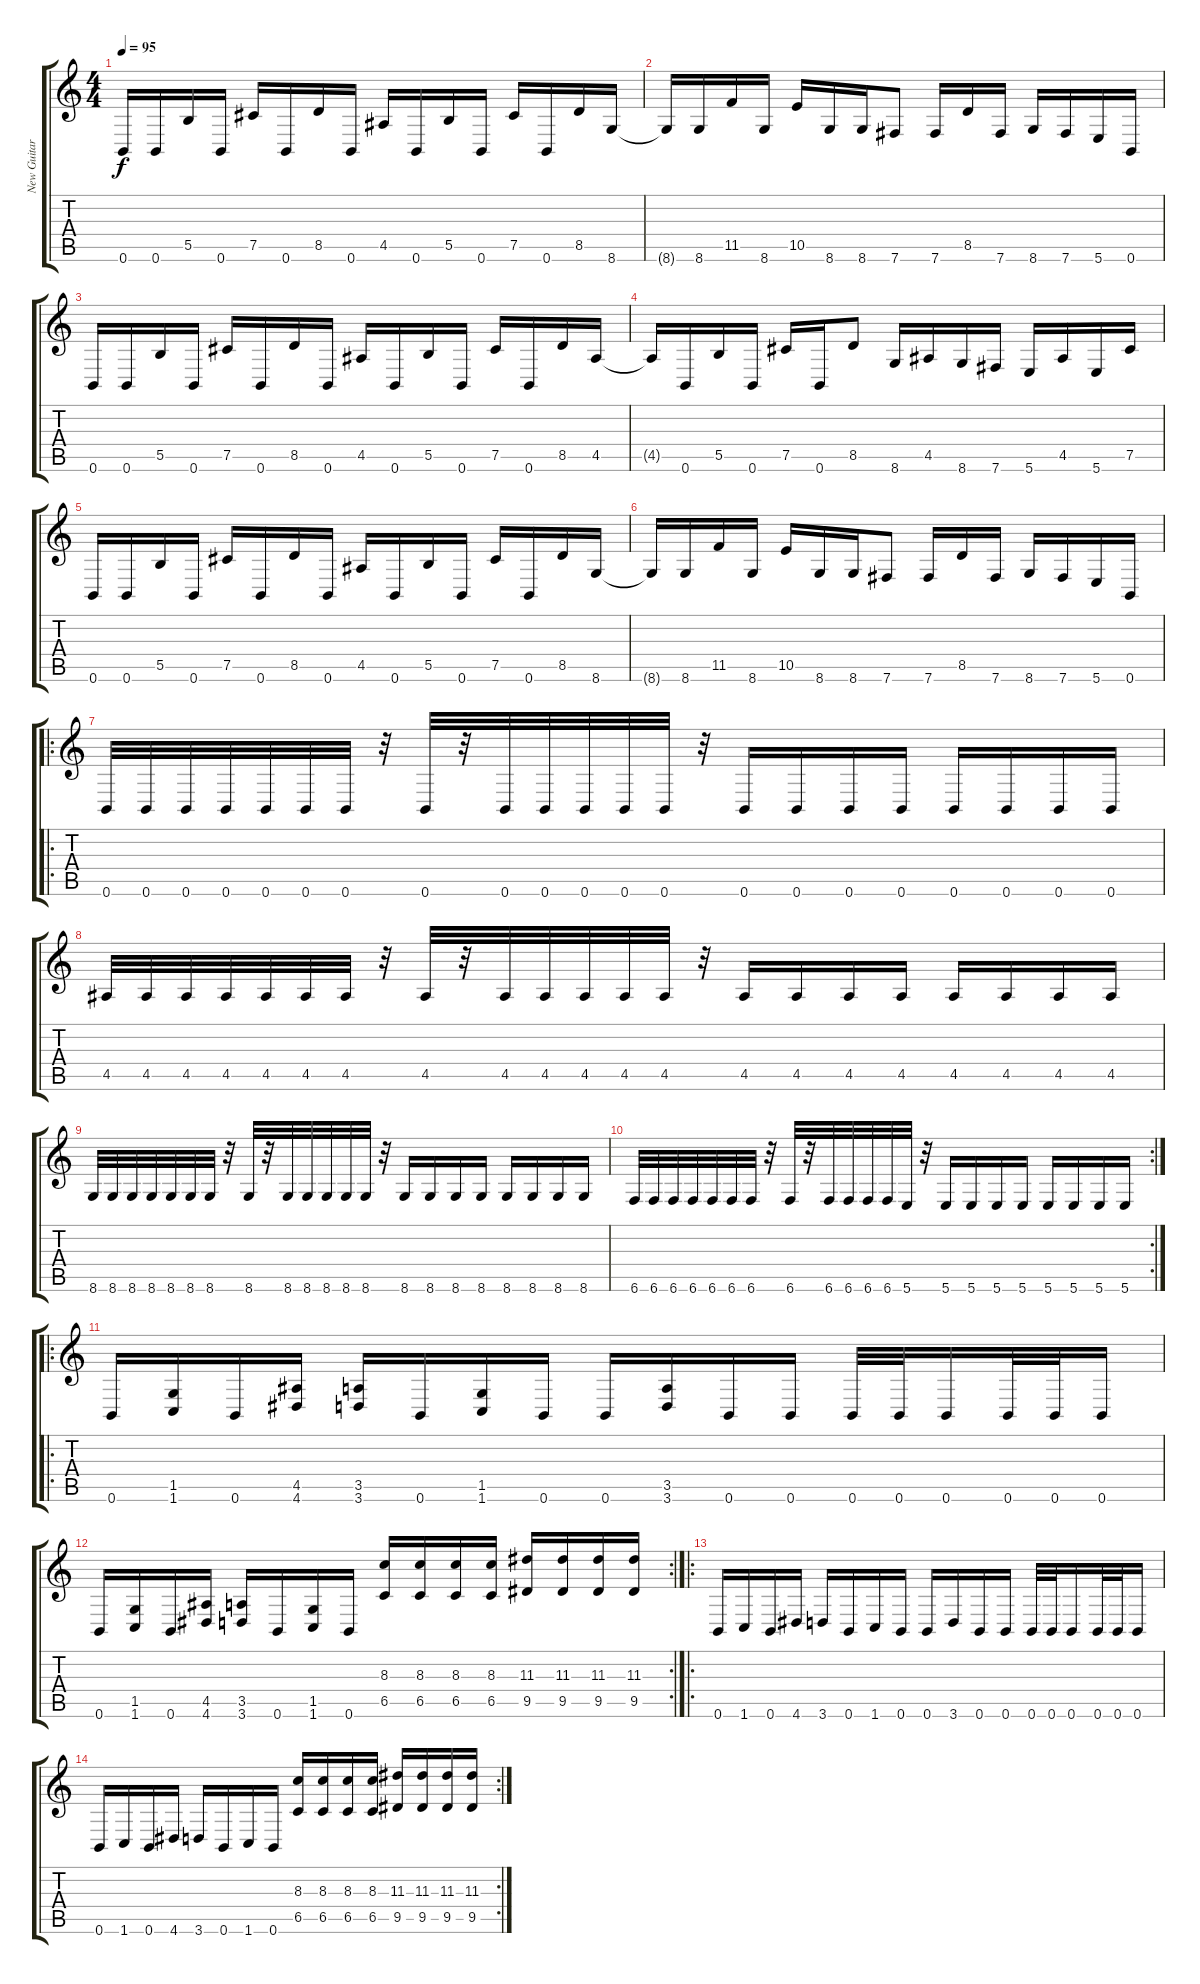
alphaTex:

\track ("New Guitar" "New Guitar") {instrument overdrivenguitar}
\staff {score tabs}
\tuning (Db4 Ab3 E3 B2 Gb2 B1) {hide}
\ts (4 4)
\tempo 95
\clef g2
\ks c
0.6.16{dy f} 0.6.16 5.5.16 0.6.16 7.5.16 0.6.16 8.5.16 0.6.16 4.5.16 0.6.16 5.5.16 0.6.16 7.5.16 0.6.16 8.5.16 8.6.16 |
8.6{t}.16 8.6.16 11.5.16 8.6.16 10.5.16 8.6.16 8.6.16 7.6.8 7.6.16 8.5.16 7.6.16 8.6.16 7.6.16 5.6.16 0.6.16 |
0.6.16 0.6.16 5.5.16 0.6.16 7.5.16 0.6.16 8.5.16 0.6.16 4.5.16 0.6.16 5.5.16 0.6.16 7.5.16 0.6.16 8.5.16 4.5.16 |
4.5{t}.16 0.6.16 5.5.16 0.6.16 7.5.16 0.6.16 8.5.8 8.6.16 4.5.16 8.6.16 7.6.16 5.6.16 4.5.16 5.6.16 7.5.16 |
0.6.16 0.6.16 5.5.16 0.6.16 7.5.16 0.6.16 8.5.16 0.6.16 4.5.16 0.6.16 5.5.16 0.6.16 7.5.16 0.6.16 8.5.16 8.6.16 |
8.6{t}.16 8.6.16 11.5.16 8.6.16 10.5.16 8.6.16 8.6.16 7.6.8 7.6.16 8.5.16 7.6.16 8.6.16 7.6.16 5.6.16 0.6.16 |
\ro
0.6.32 0.6.32 0.6.32 0.6.32 0.6.32 0.6.32 0.6.32 r.32 0.6.32 r.32 0.6.32 0.6.32 0.6.32 0.6.32 0.6.32 r.32 0.6.16 0.6.16 0.6.16 0.6.16 0.6.16 0.6.16 0.6.16 0.6.16 |
4.5.32 4.5.32 4.5.32 4.5.32 4.5.32 4.5.32 4.5.32 r.32 4.5.32 r.32 4.5.32 4.5.32 4.5.32 4.5.32 4.5.32 r.32 4.5.16 4.5.16 4.5.16 4.5.16 4.5.16 4.5.16 4.5.16 4.5.16 |
8.6.32 8.6.32 8.6.32 8.6.32 8.6.32 8.6.32 8.6.32 r.32 8.6.32 r.32 8.6.32 8.6.32 8.6.32 8.6.32 8.6.32 r.32 8.6.16 8.6.16 8.6.16 8.6.16 8.6.16 8.6.16 8.6.16 8.6.16 |
\rc 2
6.6.32 6.6.32 6.6.32 6.6.32 6.6.32 6.6.32 6.6.32 r.32 6.6.32 r.32 6.6.32 6.6.32 6.6.32 6.6.32 5.6.32 r.32 5.6.16 5.6.16 5.6.16 5.6.16 5.6.16 5.6.16 5.6.16 5.6.16 |
\ro
0.6.16 (1.5 1.6).16 0.6.16 (4.5 4.6).16 (3.5 3.6).16 0.6.16 (1.5 1.6).16 0.6.16 0.6.16 (3.5 3.6).16 0.6.16 0.6.16 0.6.32 0.6.32 0.6.16 0.6.32 0.6.32 0.6.16 |
\rc 2
0.6.16 (1.5 1.6).16 0.6.16 (4.5 4.6).16 (3.5 3.6).16 0.6.16 (1.5 1.6).16 0.6.16 (8.3 6.5).16 (8.3 6.5).16 (8.3 6.5).16 (8.3 6.5).16 (11.3 9.5).16 (11.3 9.5).16 (11.3 9.5).16 (11.3 9.5).16 |
\ro
0.6.16 1.6.16 0.6.16 4.6.16 3.6.16 0.6.16 1.6.16 0.6.16 0.6.16 3.6.16 0.6.16 0.6.16 0.6.32 0.6.32 0.6.16 0.6.32 0.6.32 0.6.16 |
\rc 2
0.6.16 1.6.16 0.6.16 4.6.16 3.6.16 0.6.16 1.6.16 0.6.16 (8.3 6.5).16 (8.3 6.5).16 (8.3 6.5).16 (8.3 6.5).16 (11.3 9.5).16 (11.3 9.5).16 (11.3 9.5).16 (11.3 9.5).16
